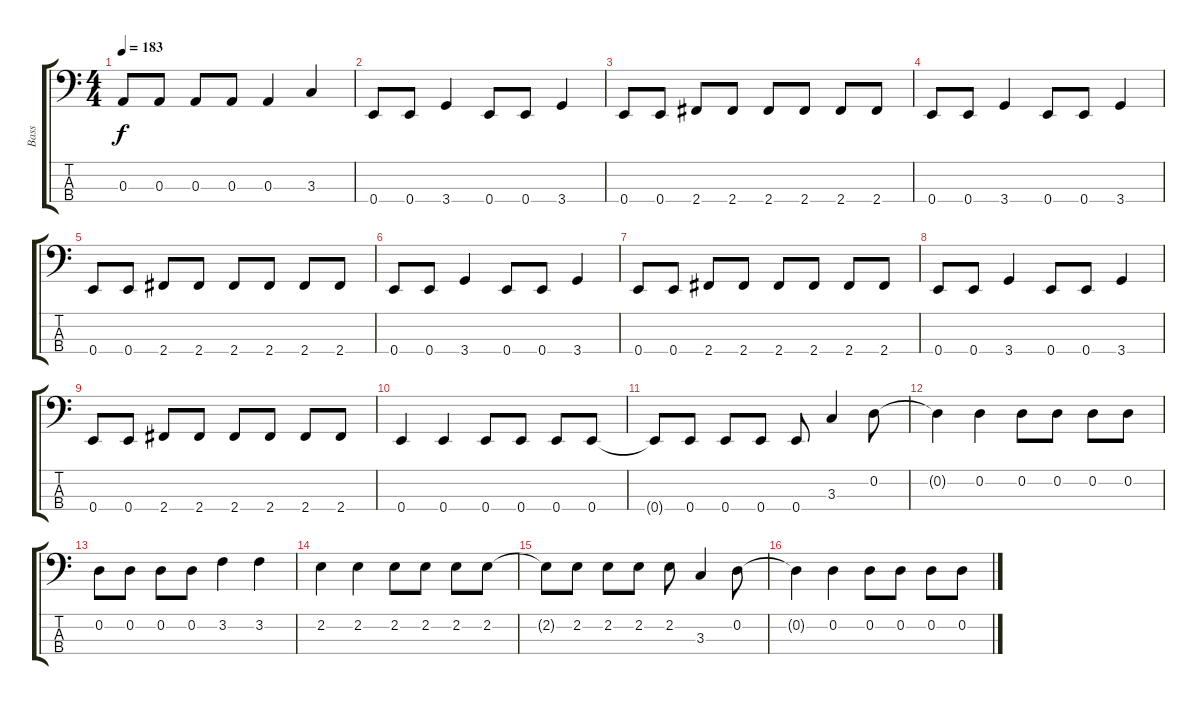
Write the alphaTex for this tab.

\track ("Bass" "Bass") {instrument electricbasspick}
\staff {score tabs}
\tuning (G2 D2 A1 E1) {hide}
\ts (4 4)
\tempo 183
\clef f4
\ks c
0.3.8{dy f} 0.3.8 0.3.8 0.3.8 0.3.4 3.3.4 |
0.4.8 0.4.8 3.4.4 0.4.8 0.4.8 3.4.4 |
0.4.8 0.4.8 2.4.8 2.4.8 2.4.8 2.4.8 2.4.8 2.4.8 |
0.4.8 0.4.8 3.4.4 0.4.8 0.4.8 3.4.4 |
0.4.8 0.4.8 2.4.8 2.4.8 2.4.8 2.4.8 2.4.8 2.4.8 |
0.4.8 0.4.8 3.4.4 0.4.8 0.4.8 3.4.4 |
0.4.8 0.4.8 2.4.8 2.4.8 2.4.8 2.4.8 2.4.8 2.4.8 |
0.4.8 0.4.8 3.4.4 0.4.8 0.4.8 3.4.4 |
0.4.8 0.4.8 2.4.8 2.4.8 2.4.8 2.4.8 2.4.8 2.4.8 |
0.4.4 0.4.4 0.4.8 0.4.8 0.4.8 0.4.8 |
0.4{t}.8 0.4.8 0.4.8 0.4.8 0.4.8 3.3.4 0.2.8 |
0.2{t}.4 0.2.4 0.2.8 0.2.8 0.2.8 0.2.8 |
0.2.8 0.2.8 0.2.8 0.2.8 3.2.4 3.2.4 |
2.2.4 2.2.4 2.2.8 2.2.8 2.2.8 2.2.8 |
2.2{t}.8 2.2.8 2.2.8 2.2.8 2.2.8 3.3.4 0.2.8 |
0.2{t}.4 0.2.4 0.2.8 0.2.8 0.2.8 0.2.8
